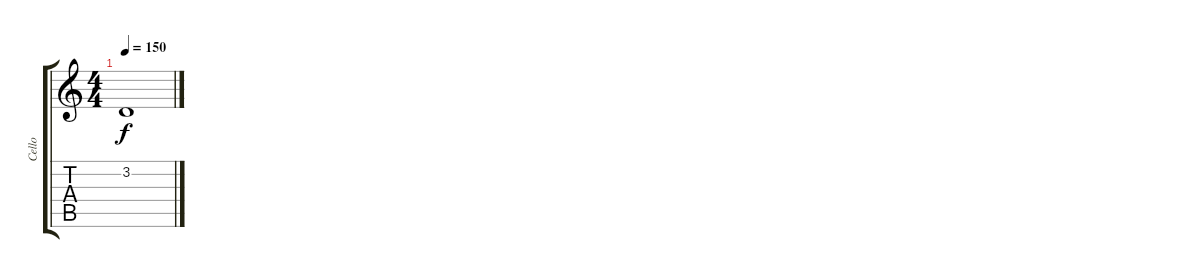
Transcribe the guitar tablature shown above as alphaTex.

\track ("Cello" "Cello") {instrument cello}
\staff {score tabs}
\tuning (E4 B3 G3 D3 A2 E2) {hide}
\ts (4 4)
\tempo 150
\clef g2
\ks c
3.2.1{dy f}
